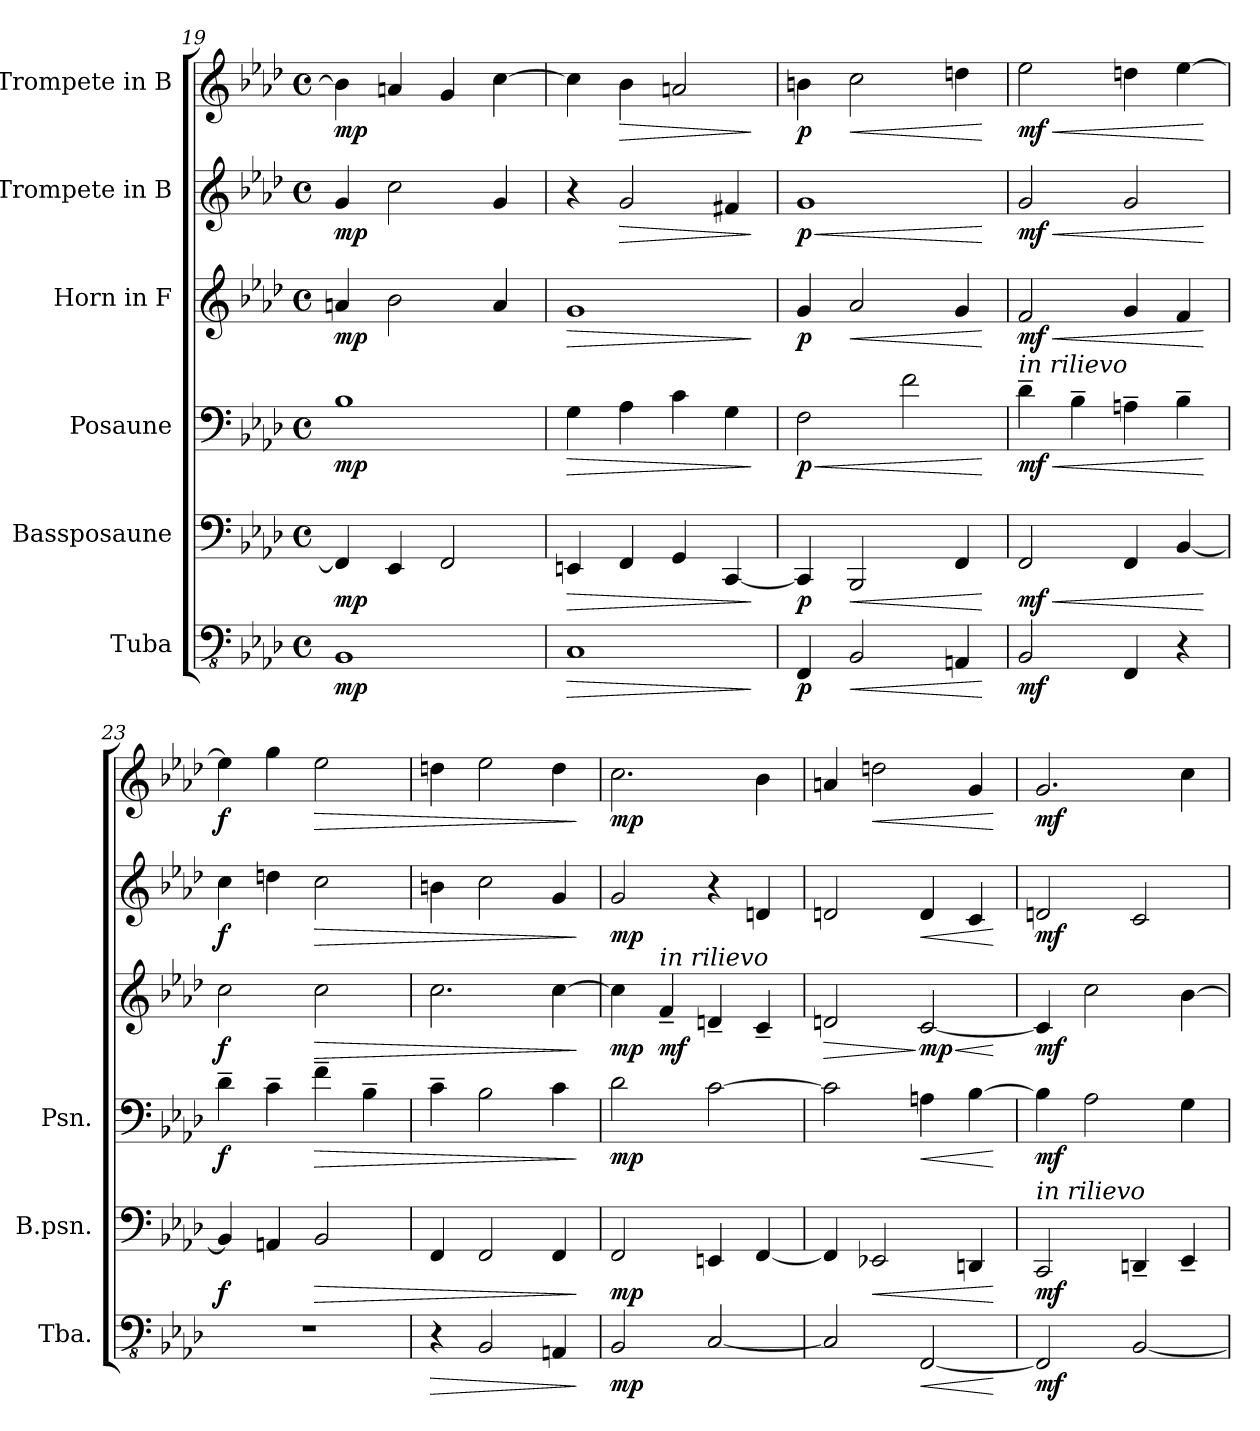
**kern	**dynam	**kern	**dynam	**kern	**dynam	**kern	**dynam	**kern	**dynam	**kern	**dynam
*part6	*part6	*part5	*part5	*part4	*part4	*part3	*part3	*part2	*part2	*part1	*part1
*staff6	*staff6	*staff5	*staff5	*staff4	*staff4	*staff3	*staff3	*staff2	*staff2	*staff1	*staff1
*I"Tuba	*	*I"Bassposaune	*	*I"Posaune	*	*I"Horn in F	*	*I"Trompete in B	*	*I"Trompete in B	*
*I'Tba.	*	*I'B.psn.	*	*I'Psn.	*	*	*	*	*	*	*
!!LO:LB:g=z
*clefFv4	*	*clefF4	*	*clefF4	*	*clefG2	*	*clefG2	*	*clefG2	*
*	*	*	*	*	*	*ITrd4c7	*	*ITrd1c2	*	*ITrd1c2	*
*k[b-e-a-d-]	*	*k[b-e-a-d-]	*	*k[b-e-a-d-]	*	*k[b-e-a-d-g-]	*	*k[b-e-a-d-g-c-]	*	*k[b-e-a-d-g-c-]	*
*M4/4	*	*M4/4	*	*M4/4	*	*M4/4	*	*M4/4	*	*M4/4	*
*met(c)	*	*met(c)	*	*met(c)	*	*met(c)	*	*met(c)	*	*met(c)	*
=19	=19	=19	=19	=19	=19	=19	=19	=19	=19	=19	=19
!	!LO:DY:b	!	!LO:DY:b	!	!LO:DY:b	!	!LO:DY:b	!	!LO:DY:b	!	!LO:DY:b
1BBB-	mp	4FF/]	mp	1B-	mp	4dn/	mp	4f/	mp	4a-\]	mp
.	.	4EE-/	.	.	.	2e-\	.	2b-\	.	4gn/	.
.	.	2FF/	.	.	.	.	.	.	.	4f/	.
.	.	.	.	.	.	4d/	.	4f/	.	[4b-\	.
=20	=20	=20	=20	=20	=20	=20	=20	=20	=20	=20	=20
!	!LO:HP:b	!	!LO:HP:b	!	!LO:HP:b	!	!LO:HP:b	!	!	!	!
1CC	>	4EEn/	>	4G\	>	1c	>	4r	.	4b-\]	.
!	!	!	!	!	!	!	!	!	!LO:HP:b	!	!LO:HP:b
.	.	4FF/	.	4A-\	.	.	.	2f/	>	4a-\	>
.	.	4GG/	.	4c\	.	.	.	.	.	2gn/	.
.	.	[4CC/	.	4G\	.	.	.	4en/	.	.	.
.	]	.	]	.	]	.	]	.	]	.	]
=21	=21	=21	=21	=21	=21	=21	=21	=21	=21	=21	=21
!	!LO:DY:b	!	!LO:DY:b	!	!LO:HP:b	!	!	!	!LO:HP:b	!	!
!	!	!	!	!	!LO:DY:n=1:b	!	!LO:DY:b	!	!LO:DY:n=1:b	!	!LO:DY:b
4FFF/	p	4CC/]	p	2F\	< p	4c/	p	1f	< p	4an\	p
!	!LO:HP:b	!	!LO:HP:b	!	!	!	!LO:HP:b	!	!	!	!LO:HP:b
2BBB-/	<	2BBB-/	<	.	.	2d-/	<	.	.	2b-\	<
.	.	.	.	2f\	.	.	.	.	.	.	.
4AAAn/	.	4FF/	.	.	.	4c/	.	.	.	4ccn\	.
.	[	.	[	.	[	.	[	.	[	.	[
=22	=22	=22	=22	=22	=22	=22	=22	=22	=22	=22	=22
!	!	!	!	!LO:TX:a:i:t=in rilievo	!	!	!	!	!	!	!
!	!LO:DY:b	!	!LO:HP:b	!	!LO:HP:b	!	!LO:HP:b	!	!LO:HP:b	!	!LO:HP:b
!	!	!	!LO:DY:n=1:b	!	!LO:DY:n=1:b	!	!LO:DY:n=1:b	!	!LO:DY:n=1:b	!	!LO:DY:n=1:b
2BBB-/	mf	2FF/	< mf	4d-~\	< mf	2B-/	< mf	2f/	< mf	2dd-\	< mf
.	.	.	.	4B-~\	.	.	.	.	.	.	.
4FFF/	.	4FF/	.	4An~\	.	4c/	.	2f/	.	4ccn\	.
4r	.	[4BB-/	.	4B-~\	.	4B-/	.	.	.	[4dd-\	.
.	.	.	[	.	[	.	[	.	[	.	[
=23	=23	=23	=23	=23	=23	=23	=23	=23	=23	=23	=23
!	!	!	!LO:DY:b	!	!LO:DY:b	!	!LO:DY:b	!	!LO:DY:b	!	!LO:DY:b
1r	.	4BB-/]	f	4d-~\	f	2f\	f	4b-\	f	4dd-\]	f
.	.	4AAn/	.	4c~\	.	.	.	4ccn\	.	4ff\	.
!	!	!	!LO:HP:b	!	!LO:HP:b	!	!LO:HP:b	!	!LO:HP:b	!	!LO:HP:b
.	.	2BB-/	>	4f~\	>	2f\	>	2b-\	>	2dd-\	>
.	.	.	.	4B-~\	.	.	.	.	.	.	.
=24	=24	=24	=24	=24	=24	=24	=24	=24	=24	=24	=24
!	!LO:HP:b	!	!	!	!	!	!	!	!	!	!
4r	>	4FF/	.	4c~\	.	2.f\	.	4an\	.	4ccn\	.
2BBB-/	.	2FF/	.	2B-\	.	.	.	2b-\	.	2dd-\	.
4AAAn/	.	4FF/	.	4c\	.	[4f\	.	4f/	.	4cc\	.
.	]	.	]	.	]	.	]	.	]	.	]
!!LO:PB:g=z
=25	=25	=25	=25	=25	=25	=25	=25	=25	=25	=25	=25
!	!LO:DY:b	!	!LO:DY:b	!	!LO:DY:b	!	!LO:DY:b	!	!LO:DY:b	!	!LO:DY:b
2BBB-/	mp	2FF/	mp	2d-\	mp	4f\]	mp	2f/	mp	2.b-\	mp
!	!	!	!	!	!	!LO:TX:a:i:t=in rilievo	!	!	!	!	!
!	!	!	!	!	!	!	!LO:DY:b	!	!	!	!
.	.	.	.	.	.	4B-~/	mf	.	.	.	.
[2CC/	.	4EEn/	.	[2c\	.	4Gn~/	.	4r	.	.	.
.	.	[4FF/	.	.	.	4F~/	.	4cn/	.	4a-\	.
=26	=26	=26	=26	=26	=26	=26	=26	=26	=26	=26	=26
!	!	!	!	!	!	!	!LO:HP:b	!	!	!	!
2CC/]	.	4FF/]	.	2c\]	.	2Gn/	>	2cn/	.	4gn/	.
!	!	!	!LO:HP:b	!	!	!	!	!	!	!	!LO:HP:b
.	.	2EE-X/	<	.	.	.	.	.	.	2ccn\	<
!	!LO:HP:b	!	!	!	!LO:HP:b	!	!LO:HP:n=1:b	!	!LO:HP:b	!	!
!	!	!	!	!	!	!	!LO:DY:n=1:b	!	!	!	!
[2FFF/	<	.	.	4An\	<	[2F/	] < mp	4c/	<	.	.
.	.	4DDn/	.	[4B-\	.	.	.	4B-/	.	4f/	.
.	[	.	[	.	[	.	[	.	[	.	[
=27	=27	=27	=27	=27	=27	=27	=27	=27	=27	=27	=27
!	!	!LO:TX:a:i:t=in rilievo	!	!	!	!	!	!	!	!	!
!	!LO:DY:b	!	!LO:DY:b	!	!LO:DY:b	!	!LO:DY:b	!	!LO:DY:b	!	!LO:DY:b
2FFF/]	mf	2CC/	mf	4B-\]	mf	4F/]	mf	2cn/	mf	2.f/	mf
.	.	.	.	2A-\	.	2f\	.	.	.	.	.
[2BBB-/	.	4DDn~/	.	.	.	.	.	2B-/	.	.	.
.	.	4EE-~/	.	4G\	.	[4e-\	.	.	.	4b-\	.
=	=	=	=	=	=	=	=	=	=	=	=
*-	*-	*-	*-	*-	*-	*-	*-	*-	*-	*-	*-
